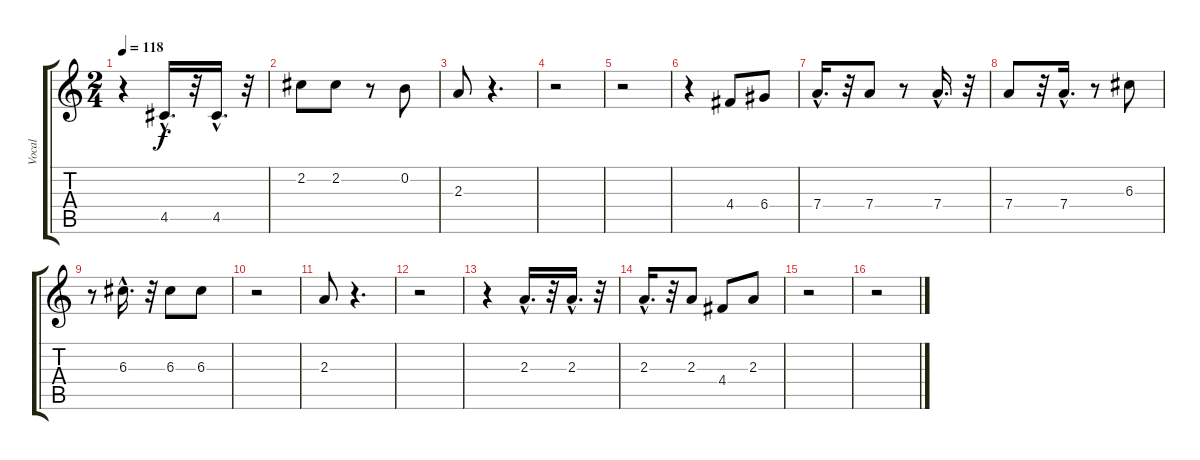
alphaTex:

\track ("Vocal" "Vocal") {instrument fretlessbass}
\staff {score tabs}
\tuning (E4 B3 G3 D3 A2 E2) {hide}
\ts (2 4)
\tempo 118
\clef g2
\ks c
r.4{dy f} 4.5{hac}.16{d} r.32 4.5{hac}.16{d} r.32 |
2.2.8 2.2.8 r.8 0.2.8 |
2.3.8 r.4{d} |
r.2 |
r.2 |
r.4 4.4.8 6.4.8 |
7.4{hac}.16{d} r.32 7.4.8 r.8 7.4{hac}.16{d} r.32 |
7.4.8 r.32 7.4{hac}.16{d} r.8 6.3.8 |
r.8 6.3{hac}.16{d} r.32 6.3.8 6.3.8 |
r.2 |
2.3.8 r.4{d} |
r.2 |
r.4 2.3{hac}.16{d} r.32 2.3{hac}.16{d} r.32 |
2.3{hac}.16{d} r.32 2.3.8 4.4.8 2.3.8 |
r.2 |
r.2
